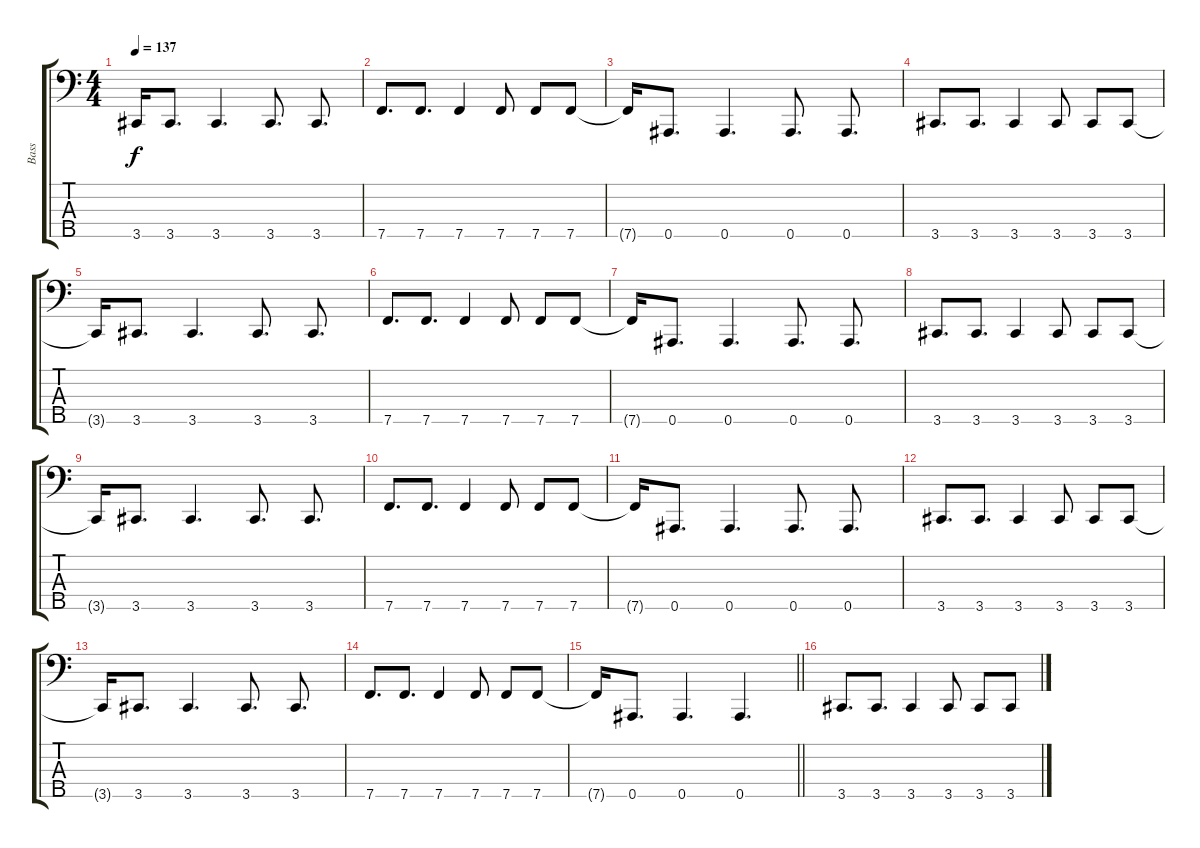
\track ("Bass" "Bass") {instrument electricbasspick}
\staff {score tabs}
\tuning (F2 Eb2 Bb1 F1 Bb0) {hide}
\ts (4 4)
\tempo 137
\clef f4
\ks c
3.5{t}.16{dy f} 3.5.8{d} 3.5.4{d} 3.5.8{d} 3.5.8{d} |
7.5.8{d} 7.5.8{d} 7.5.4 7.5.8 7.5.8 7.5.8 |
7.5{t}.16 0.5.8{d} 0.5.4{d} 0.5.8{d} 0.5.8{d} |
3.5.8{d} 3.5.8{d} 3.5.4 3.5.8 3.5.8 3.5.8 |
3.5{t}.16 3.5.8{d} 3.5.4{d} 3.5.8{d} 3.5.8{d} |
7.5.8{d} 7.5.8{d} 7.5.4 7.5.8 7.5.8 7.5.8 |
7.5{t}.16 0.5.8{d} 0.5.4{d} 0.5.8{d} 0.5.8{d} |
3.5.8{d} 3.5.8{d} 3.5.4 3.5.8 3.5.8 3.5.8 |
3.5{t}.16 3.5.8{d} 3.5.4{d} 3.5.8{d} 3.5.8{d} |
7.5.8{d} 7.5.8{d} 7.5.4 7.5.8 7.5.8 7.5.8 |
7.5{t}.16 0.5.8{d} 0.5.4{d} 0.5.8{d} 0.5.8{d} |
3.5.8{d} 3.5.8{d} 3.5.4 3.5.8 3.5.8 3.5.8 |
3.5{t}.16 3.5.8{d} 3.5.4{d} 3.5.8{d} 3.5.8{d} |
7.5.8{d} 7.5.8{d} 7.5.4 7.5.8 7.5.8 7.5.8 |
\barLineRight lightlight
7.5{t}.16 0.5.8{d} 0.5.4{d} 0.5.4{d} |
\section ("" "")
3.5.8{d} 3.5.8{d} 3.5.4 3.5.8 3.5.8 3.5.8
